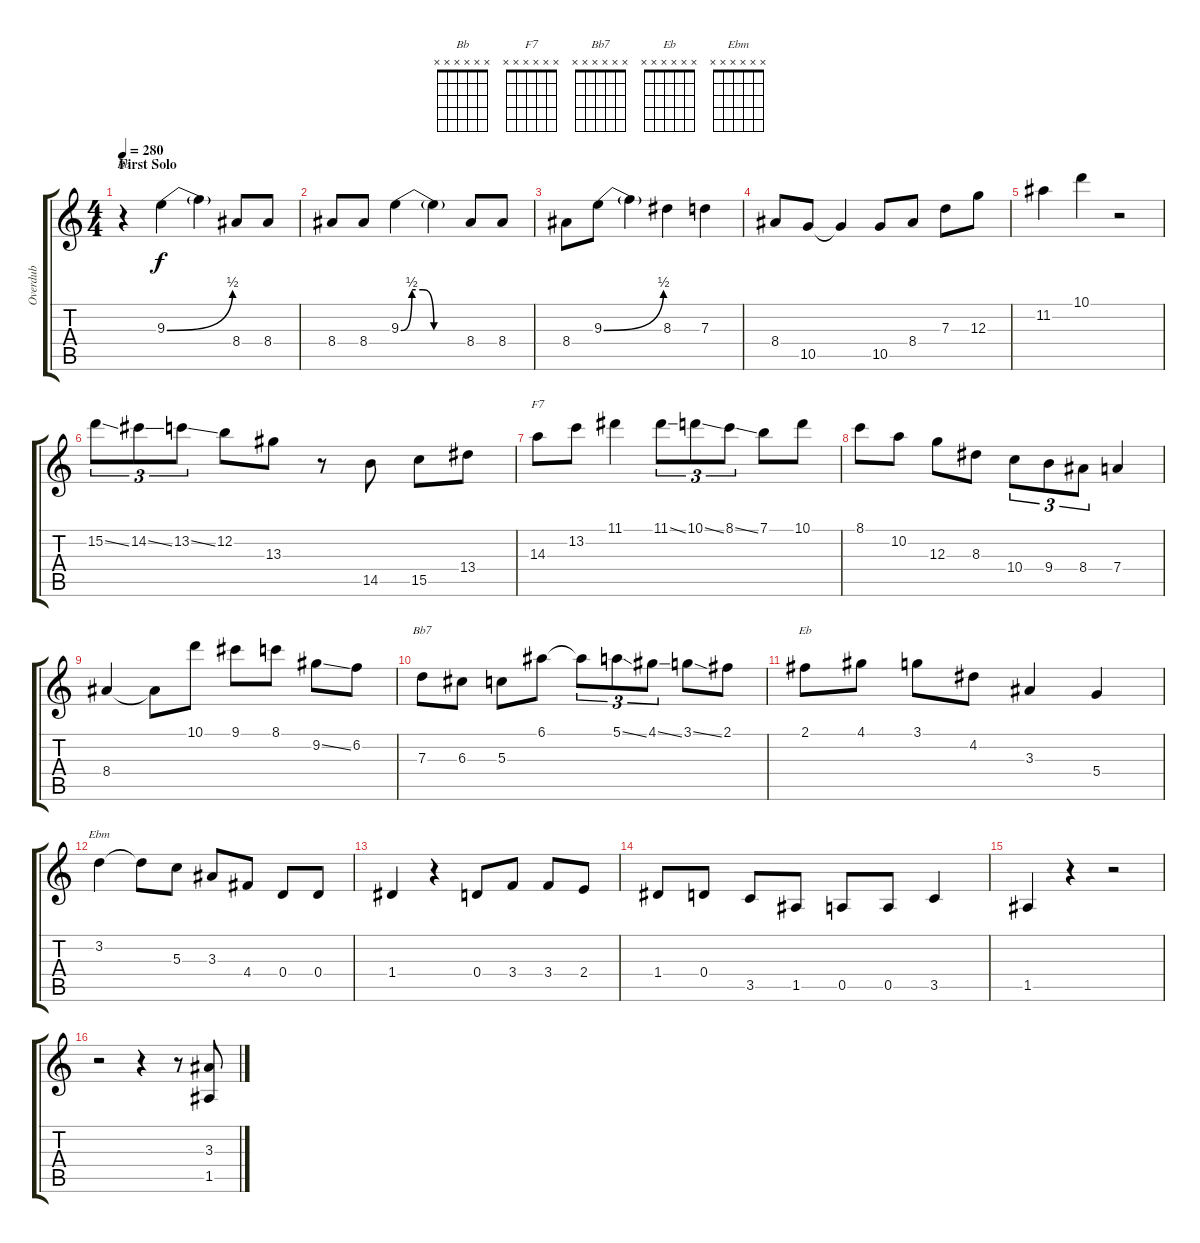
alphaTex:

\track ("Overdub" "Overdub") {instrument electricbasspick}
\staff {score tabs}
\tuning (E4 B3 G3 D3 A2 E2) {hide}
\chord ("Bb" x x x x x x)
\chord ("F7" x x x x x x)
\chord ("Bb7" x x x x x x)
\chord ("Eb" x x x x x x)
\chord ("Ebm" x x x x x x)
\ts (4 4)
\section ("" "First Solo")
\tempo 280
\clef g2
\ks c
r.4{ch "Bb" dy f instrument electricbasspick} 9.3{be (bend 0 0 60 2)}.4 9.3{t}.4 8.4.8 8.4.8 |
8.4.8 8.4.8 9.3{be (custom 0 0 10 2 20 2 30 0 60 0)}.4 9.3{t}.4 8.4.8 8.4.8 |
8.4.8 9.3{be (bend 0 0 60 2)}.8 9.3{t}.4 8.3.4 7.3.4 |
8.4.8 10.5.8 10.5{t}.4 10.5.8 8.4.8 7.3.8 12.3.8 |
11.2.4 10.1.4 r.2 |
15.2{ss}.8{tu (3 2)} 14.2{ss}.8{tu (3 2)} 13.2{ss}.8{tu (3 2)} 12.2.8 13.3.8 r.8 14.5.8 15.5.8 13.4.8 |
14.3.8{ch "F7"} 13.2.8 11.1.4 11.1{ss}.8{tu (3 2)} 10.1{ss}.8{tu (3 2)} 8.1{ss}.8{tu (3 2)} 7.1.8 10.1.8 |
8.1.8 10.2.8 12.3.8 8.3.8 10.4.8{tu (3 2)} 9.4.8{tu (3 2)} 8.4.8{tu (3 2)} 7.4.4 |
8.4.4 8.4{t}.8 10.1.8 9.1.8 8.1.8 9.2{ss}.8 6.2.8 |
7.3.8{ch "Bb7"} 6.3.8 5.3.8 6.1.8 6.1{t}.8{tu (3 2)} 5.1{ss}.8{tu (3 2)} 4.1{ss}.8{tu (3 2)} 3.1{ss}.8 2.1.8 |
2.1.8{ch "Eb"} 4.1.8 3.1.8 4.2.8 3.3.4 5.4.4 |
3.2.4{ch "Ebm"} 3.2{t}.8 5.3.8 3.3.8 4.4.8 0.4.8 0.4.8 |
1.4.4 r.4 0.4.8 3.4.8 3.4.8 2.4.8 |
1.4.8 0.4.8 3.5.8 1.5.8 0.5.8 0.5.8 3.5.4 |
1.5.4 r.4 r.2 |
r.2 r.4 r.8 (3.3 1.5).8
